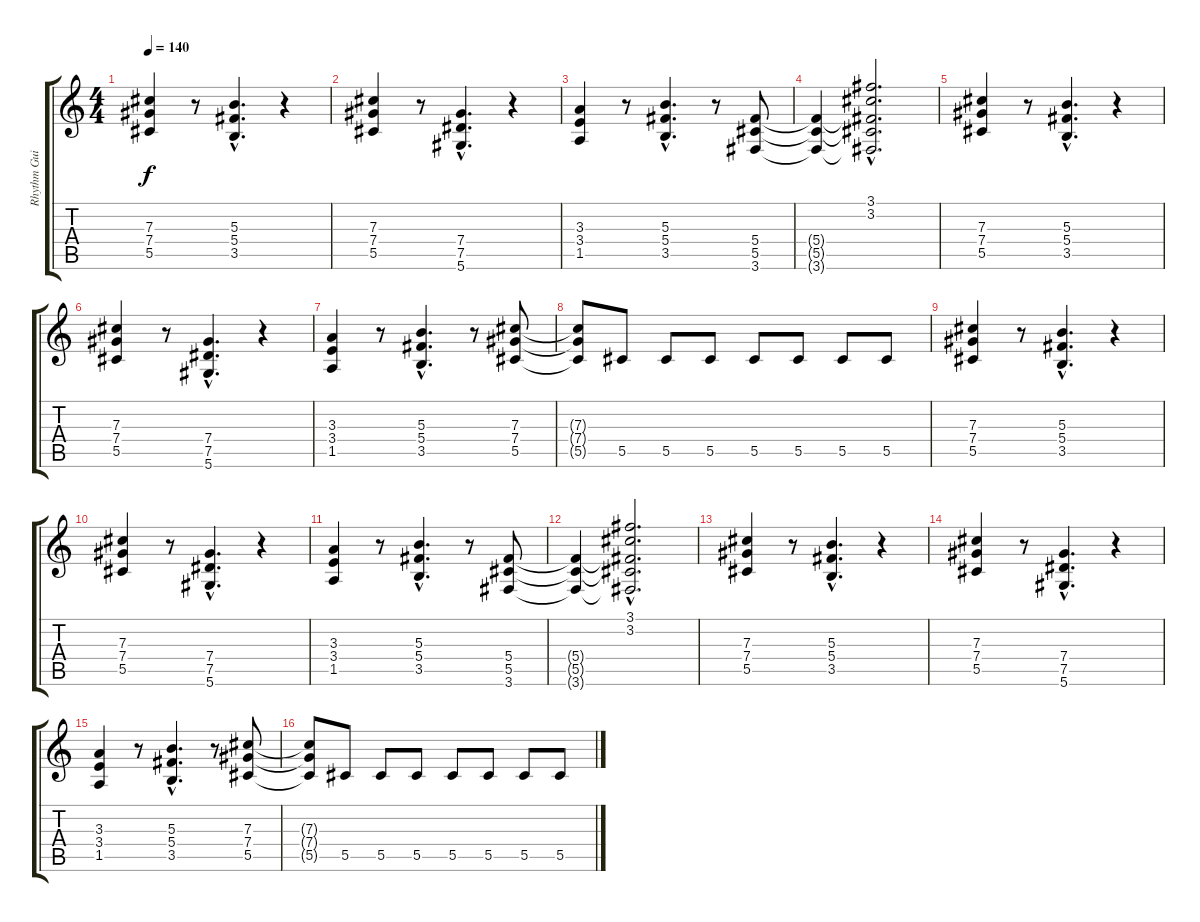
\track ("Rhythm Guitar" "Rhythm Gui") {instrument overdrivenguitar}
\staff {score tabs}
\tuning (Eb4 Bb3 Gb3 Db3 Ab2 Eb2) {hide}
\ts (4 4)
\tempo 140
\clef g2
\ks c
(7.3 7.4 5.5).4{dy f} r.8 (5.3{hac} 5.4{hac} 3.5{hac}).4{d} r.4 |
(7.3 7.4 5.5).4 r.8 (7.4{hac} 7.5{hac} 5.6{hac}).4{d} r.4 |
(3.3 3.4 1.5).4 r.8 (5.3{hac} 5.4{hac} 3.5{hac}).4{d} r.8 (5.4 5.5 3.6).8 |
(5.4{t} 5.5{t} 3.6{t}).4 (3.1{hac} 3.2{hac} 5.4{hac t} 5.5{hac t} 3.6{hac t}).2{d} |
(7.3 7.4 5.5).4 r.8 (5.3{hac} 5.4{hac} 3.5{hac}).4{d} r.4 |
(7.3 7.4 5.5).4 r.8 (7.4{hac} 7.5{hac} 5.6{hac}).4{d} r.4 |
(3.3 3.4 1.5).4 r.8 (5.3{hac} 5.4{hac} 3.5{hac}).4{d} r.8 (7.3 7.4 5.5).8 |
(7.3{t} 7.4{t} 5.5{t}).8 5.5.8 5.5.8 5.5.8 5.5.8 5.5.8 5.5.8 5.5.8 |
(7.3 7.4 5.5).4 r.8 (5.3{hac} 5.4{hac} 3.5{hac}).4{d} r.4 |
(7.3 7.4 5.5).4 r.8 (7.4{hac} 7.5{hac} 5.6{hac}).4{d} r.4 |
(3.3 3.4 1.5).4 r.8 (5.3{hac} 5.4{hac} 3.5{hac}).4{d} r.8 (5.4 5.5 3.6).8 |
(5.4{t} 5.5{t} 3.6{t}).4 (3.1{hac} 3.2{hac} 5.4{hac t} 5.5{hac t} 3.6{hac t}).2{d} |
(7.3 7.4 5.5).4 r.8 (5.3{hac} 5.4{hac} 3.5{hac}).4{d} r.4 |
(7.3 7.4 5.5).4 r.8 (7.4{hac} 7.5{hac} 5.6{hac}).4{d} r.4 |
(3.3 3.4 1.5).4 r.8 (5.3{hac} 5.4{hac} 3.5{hac}).4{d} r.8 (7.3 7.4 5.5).8 |
(7.3{t} 7.4{t} 5.5{t}).8 5.5.8 5.5.8 5.5.8 5.5.8 5.5.8 5.5.8 5.5.8
